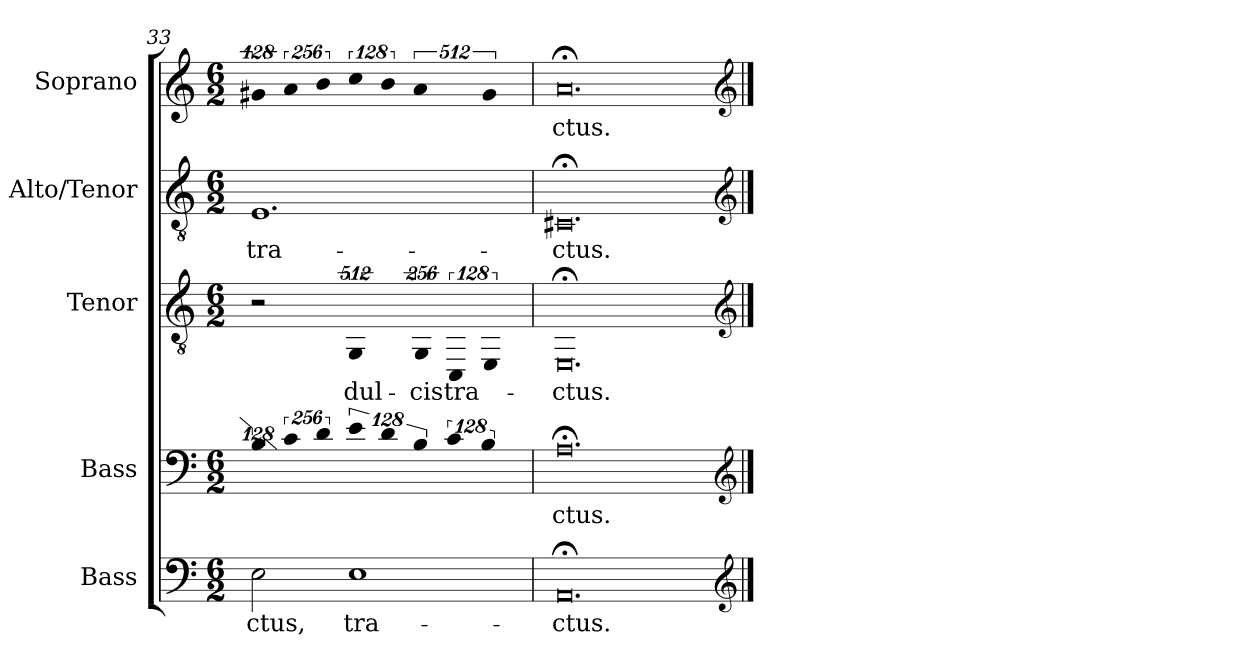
**kern	**text	**kern	**text	**kern	**text	**kern	**text	**kern	**text
*part5	*part5	*part4	*part4	*part3	*part3	*part2	*part2	*part1	*part1
*staff5	*staff5	*staff4	*staff4	*staff3	*staff3	*staff2	*staff2	*staff1	*staff1
*I"Bass	*	*I"Bass	*	*I"Tenor	*	*I"Alto/Tenor	*	*I"Soprano	*
*I'B.	*	*	*	*	*	*	*	*I'S.	*
*clefF4	*	*clefF4	*	*clefGv2	*	*clefGv2	*	*clefG2	*
*k[]	*	*k[]	*	*k[]	*	*k[]	*	*k[]	*
*C:	*	*C:	*	*C:	*	*C:	*	*C:	*
*M6/2	*	*M6/2	*	*M6/2	*	*M6/2	*	*M6/2	*
=33	=33	=33	=33	=33	=33	=33	=33	=33	=33
!	!LO:LY:b:color=#000000	!LO:N:vis=4	!	!	!	!	!	!	!
!	!	!	!	!	!	!	!LO:LY:b:color=#000000	!LO:N:vis=4	!
2Ei\	-ctus,	512%85Bi\	.	2r	.	1.Ei	tra-	512%85g#Xi/	.
!	!	!LO:N:vis=4	!	!	!	!	!	!LO:N:vis=4	!
.	.	1024%171ci\	.	.	.	.	.	1024%171ai/	.
!	!	!LO:N:vis=4	!	!	!	!	!	!LO:N:vis=4	!
.	.	1024%171di\	.	.	.	.	.	1024%171bi\	.
!	!LO:LY:b:color=#000000	!LO:N:vis=4	!	!LO:N:vis=2	!	!	!	!	!
!	!	!	!	!	!LO:LY:b:color=#000000	!	!	!LO:N:vis=4	!
1Ei	tra-	512%85ei\	.	1024%341GGi/	dul-	.	.	512%85cci\	.
!	!	!LO:N:vis=4	!	!	!	!	!	!LO:N:vis=2	!
.	.	1024%171di\	.	.	.	.	.	512%171bi/	.
!	!	!LO:N:vis=4	!	!LO:N:vis=4	!	!	!	!	!
!	!	!	!	!	!LO:LY:b:color=#000000	!	!	!	!
.	.	1024%171Bi\	.	1024%171GGi/	-cis	.	.	.	.
!	!	!LO:N:vis=4	!	!LO:N:vis=4	!	!	!	!	!
!	!	!	!	!	!LO:LY:b:color=#000000	!	!	!LO:N:vis=2	!
.	.	512%85ci\	.	512%85CCi/	tra-	.	.	1024%341ai/	.
!	!	!LO:N:vis=2	!	!LO:N:vis=2	!	!	!	!	!
.	.	512%171Bi\	.	512%171EEi/	.	.	.	.	.
!	!	!	!	!	!	!	!	!LO:N:vis=4	!
.	.	.	.	.	.	.	.	1024%171g#i/	.
=34	=34	=34	=34	=34	=34	=34	=34	=34	=34
!	!LO:LY:b:color=#000000	!	!	!	!	!	!	!	!
!	!	!	!LO:LY:b:color=#000000	!	!	!	!	!	!
!	!	!	!	!	!LO:LY:b:color=#000000	!	!	!	!
!	!	!	!	!	!	!	!LO:LY:b:color=#000000	!	!
!	!	!	!	!	!	!	!	!	!LO:LY:b:color=#000000
0.AA;i	-ctus.	0.A;i	-ctus.	0.EE;i	-ctus.	0.C#X;i	-ctus.	0.a;i	-ctus.
*clefG2	*	*clefG2	*	*clefG2	*	*clefG2	*	*clefG2	*
==	==	==	==	==	==	==	==	==	==
*-	*-	*-	*-	*-	*-	*-	*-	*-	*-
